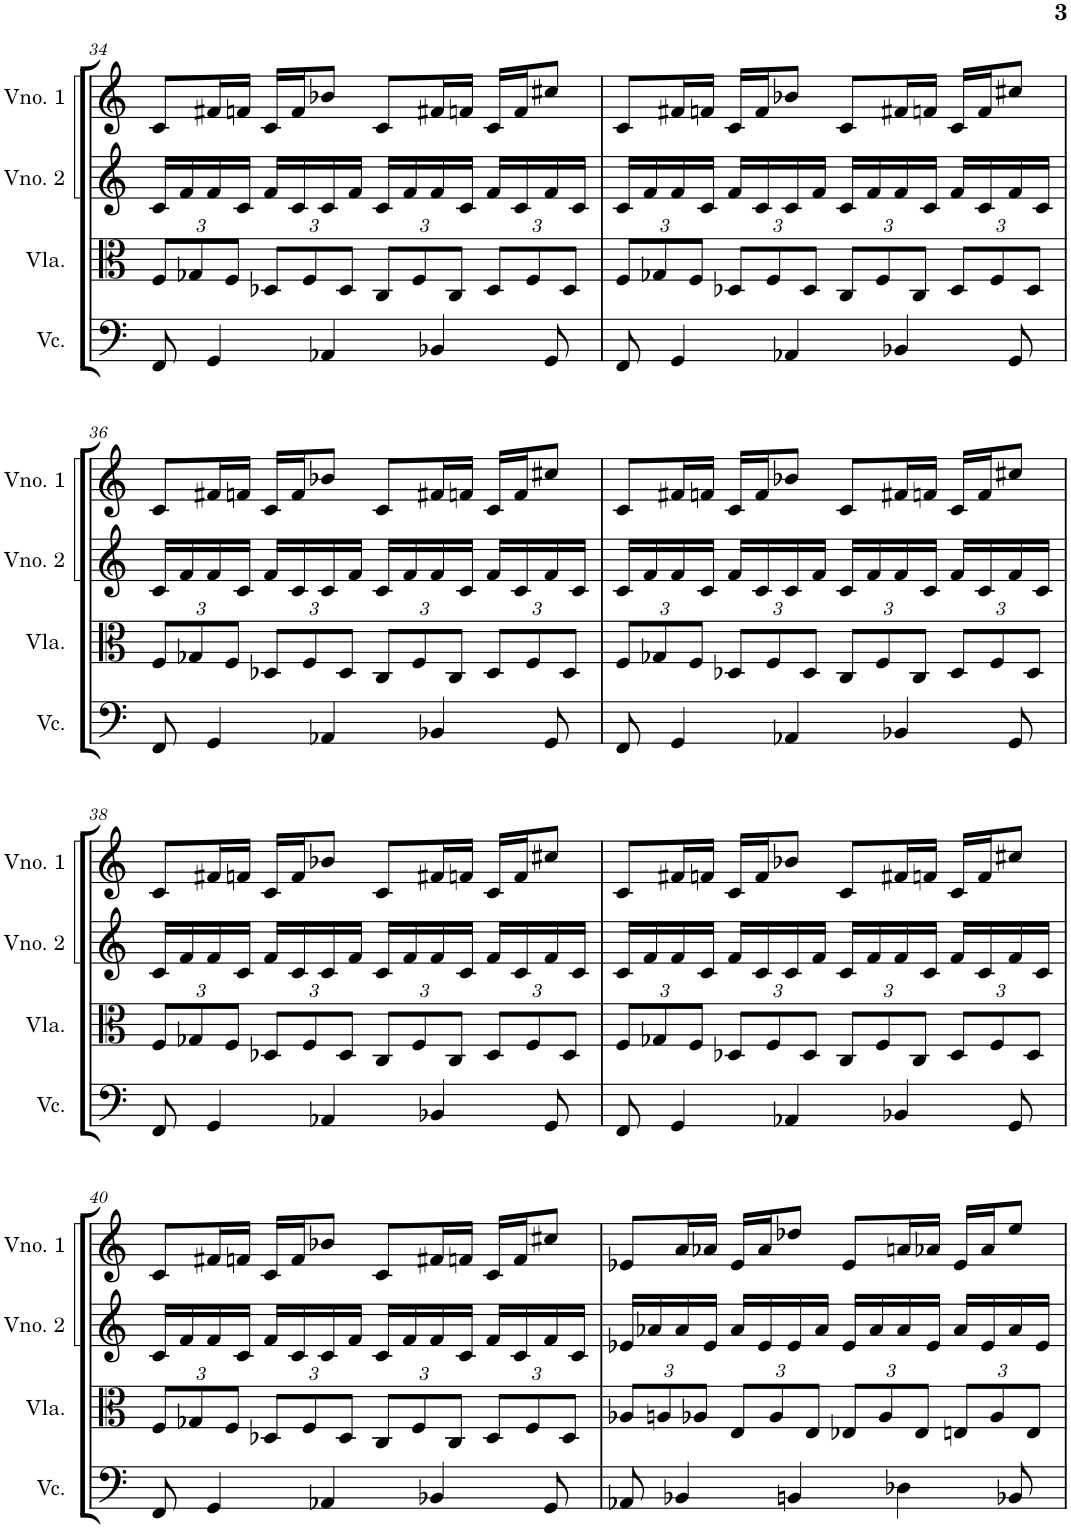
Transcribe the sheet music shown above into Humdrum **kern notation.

**kern	**kern	**kern	**kern
*part4	*part3	*part2	*part1
*staff4	*staff3	*staff2	*staff1
*I"Violoncelo	*I"Viola	*I"Violino 2	*I"Violino 1
*I'Vc.	*I'Vla.	*I'Vno. 2	*I'Vno. 1
!!LO:PB:g=z
*clefF4	*clefC3	*clefG2	*clefG2
*k[]	*k[]	*k[]	*k[]
*M4/4	*M4/4	*M4/4	*M4/4
*	*Xbrackettup	*	*
=34	=34	=34	=34
8FF/	12F/L	16c/LL	8c/L
.	.	16f/	.
.	12G-X/	.	.
4GG/	.	16f/	16f#X/L
.	12F/J	.	.
.	.	16c/JJ	16fn/JJ
.	12D-X/L	16f/LL	16c/LL
.	.	16c/	16f/J
.	12F/	.	.
4AA-X/	.	16c/	8b-X/J
.	12D-/J	.	.
.	.	16f/JJ	.
.	12C/L	16c/LL	8c/L
.	.	16f/	.
.	12F/	.	.
4BB-X/	.	16f/	16f#X/L
.	12C/J	.	.
.	.	16c/JJ	16fn/JJ
.	12D-/L	16f/LL	16c/LL
.	.	16c/	16f/J
.	12F/	.	.
8GG/	.	16f/	8cc#X/J
.	12D-/J	.	.
.	.	16c/JJ	.
=35	=35	=35	=35
8FF/	12F/L	16c/LL	8c/L
.	.	16f/	.
.	12G-X/	.	.
4GG/	.	16f/	16f#X/L
.	12F/J	.	.
.	.	16c/JJ	16fn/JJ
.	12D-X/L	16f/LL	16c/LL
.	.	16c/	16f/J
.	12F/	.	.
4AA-X/	.	16c/	8b-X/J
.	12D-/J	.	.
.	.	16f/JJ	.
.	12C/L	16c/LL	8c/L
.	.	16f/	.
.	12F/	.	.
4BB-X/	.	16f/	16f#X/L
.	12C/J	.	.
.	.	16c/JJ	16fn/JJ
.	12D-/L	16f/LL	16c/LL
.	.	16c/	16f/J
.	12F/	.	.
8GG/	.	16f/	8cc#X/J
.	12D-/J	.	.
.	.	16c/JJ	.
!!LO:LB:g=z
=36	=36	=36	=36
8FF/	12F/L	16c/LL	8c/L
.	.	16f/	.
.	12G-X/	.	.
4GG/	.	16f/	16f#X/L
.	12F/J	.	.
.	.	16c/JJ	16fn/JJ
.	12D-X/L	16f/LL	16c/LL
.	.	16c/	16f/J
.	12F/	.	.
4AA-X/	.	16c/	8b-X/J
.	12D-/J	.	.
.	.	16f/JJ	.
.	12C/L	16c/LL	8c/L
.	.	16f/	.
.	12F/	.	.
4BB-X/	.	16f/	16f#X/L
.	12C/J	.	.
.	.	16c/JJ	16fn/JJ
.	12D-/L	16f/LL	16c/LL
.	.	16c/	16f/J
.	12F/	.	.
8GG/	.	16f/	8cc#X/J
.	12D-/J	.	.
.	.	16c/JJ	.
=37	=37	=37	=37
8FF/	12F/L	16c/LL	8c/L
.	.	16f/	.
.	12G-X/	.	.
4GG/	.	16f/	16f#X/L
.	12F/J	.	.
.	.	16c/JJ	16fn/JJ
.	12D-X/L	16f/LL	16c/LL
.	.	16c/	16f/J
.	12F/	.	.
4AA-X/	.	16c/	8b-X/J
.	12D-/J	.	.
.	.	16f/JJ	.
.	12C/L	16c/LL	8c/L
.	.	16f/	.
.	12F/	.	.
4BB-X/	.	16f/	16f#X/L
.	12C/J	.	.
.	.	16c/JJ	16fn/JJ
.	12D-/L	16f/LL	16c/LL
.	.	16c/	16f/J
.	12F/	.	.
8GG/	.	16f/	8cc#X/J
.	12D-/J	.	.
.	.	16c/JJ	.
!!LO:LB:g=z
=38	=38	=38	=38
8FF/	12F/L	16c/LL	8c/L
.	.	16f/	.
.	12G-X/	.	.
4GG/	.	16f/	16f#X/L
.	12F/J	.	.
.	.	16c/JJ	16fn/JJ
.	12D-X/L	16f/LL	16c/LL
.	.	16c/	16f/J
.	12F/	.	.
4AA-X/	.	16c/	8b-X/J
.	12D-/J	.	.
.	.	16f/JJ	.
.	12C/L	16c/LL	8c/L
.	.	16f/	.
.	12F/	.	.
4BB-X/	.	16f/	16f#X/L
.	12C/J	.	.
.	.	16c/JJ	16fn/JJ
.	12D-/L	16f/LL	16c/LL
.	.	16c/	16f/J
.	12F/	.	.
8GG/	.	16f/	8cc#X/J
.	12D-/J	.	.
.	.	16c/JJ	.
=39	=39	=39	=39
8FF/	12F/L	16c/LL	8c/L
.	.	16f/	.
.	12G-X/	.	.
4GG/	.	16f/	16f#X/L
.	12F/J	.	.
.	.	16c/JJ	16fn/JJ
.	12D-X/L	16f/LL	16c/LL
.	.	16c/	16f/J
.	12F/	.	.
4AA-X/	.	16c/	8b-X/J
.	12D-/J	.	.
.	.	16f/JJ	.
.	12C/L	16c/LL	8c/L
.	.	16f/	.
.	12F/	.	.
4BB-X/	.	16f/	16f#X/L
.	12C/J	.	.
.	.	16c/JJ	16fn/JJ
.	12D-/L	16f/LL	16c/LL
.	.	16c/	16f/J
.	12F/	.	.
8GG/	.	16f/	8cc#X/J
.	12D-/J	.	.
.	.	16c/JJ	.
!!LO:LB:g=z
=40	=40	=40	=40
8FF/	12F/L	16c/LL	8c/L
.	.	16f/	.
.	12G-X/	.	.
4GG/	.	16f/	16f#X/L
.	12F/J	.	.
.	.	16c/JJ	16fn/JJ
.	12D-X/L	16f/LL	16c/LL
.	.	16c/	16f/J
.	12F/	.	.
4AA-X/	.	16c/	8b-X/J
.	12D-/J	.	.
.	.	16f/JJ	.
.	12C/L	16c/LL	8c/L
.	.	16f/	.
.	12F/	.	.
4BB-X/	.	16f/	16f#X/L
.	12C/J	.	.
.	.	16c/JJ	16fn/JJ
.	12D-/L	16f/LL	16c/LL
.	.	16c/	16f/J
.	12F/	.	.
8GG/	.	16f/	8cc#X/J
.	12D-/J	.	.
.	.	16c/JJ	.
=41	=41	=41	=41
8AA-X/	12A-X/L	16e-X/LL	8e-X/L
.	.	16a-X/	.
.	12An/	.	.
4BB-X/	.	16a-/	16a/L
.	12A-X/J	.	.
.	.	16e-/JJ	16a-X/JJ
.	12E/L	16a-/LL	16e-/LL
.	.	16e-/	16a-/J
.	12A-/	.	.
4BBn/	.	16e-/	8dd-X/J
.	12E/J	.	.
.	.	16a-/JJ	.
.	12E-X/L	16e-/LL	8e-/L
.	.	16a-/	.
.	12A-/	.	.
4D-X\	.	16a-/	16an/L
.	12E-/J	.	.
.	.	16e-/JJ	16a-X/JJ
.	12En/L	16a-/LL	16e-/LL
.	.	16e-/	16a-/J
.	12A-/	.	.
8BB-X/	.	16a-/	8ee/J
.	12E/J	.	.
.	.	16e-/JJ	.
=	=	=	=
*-	*-	*-	*-
